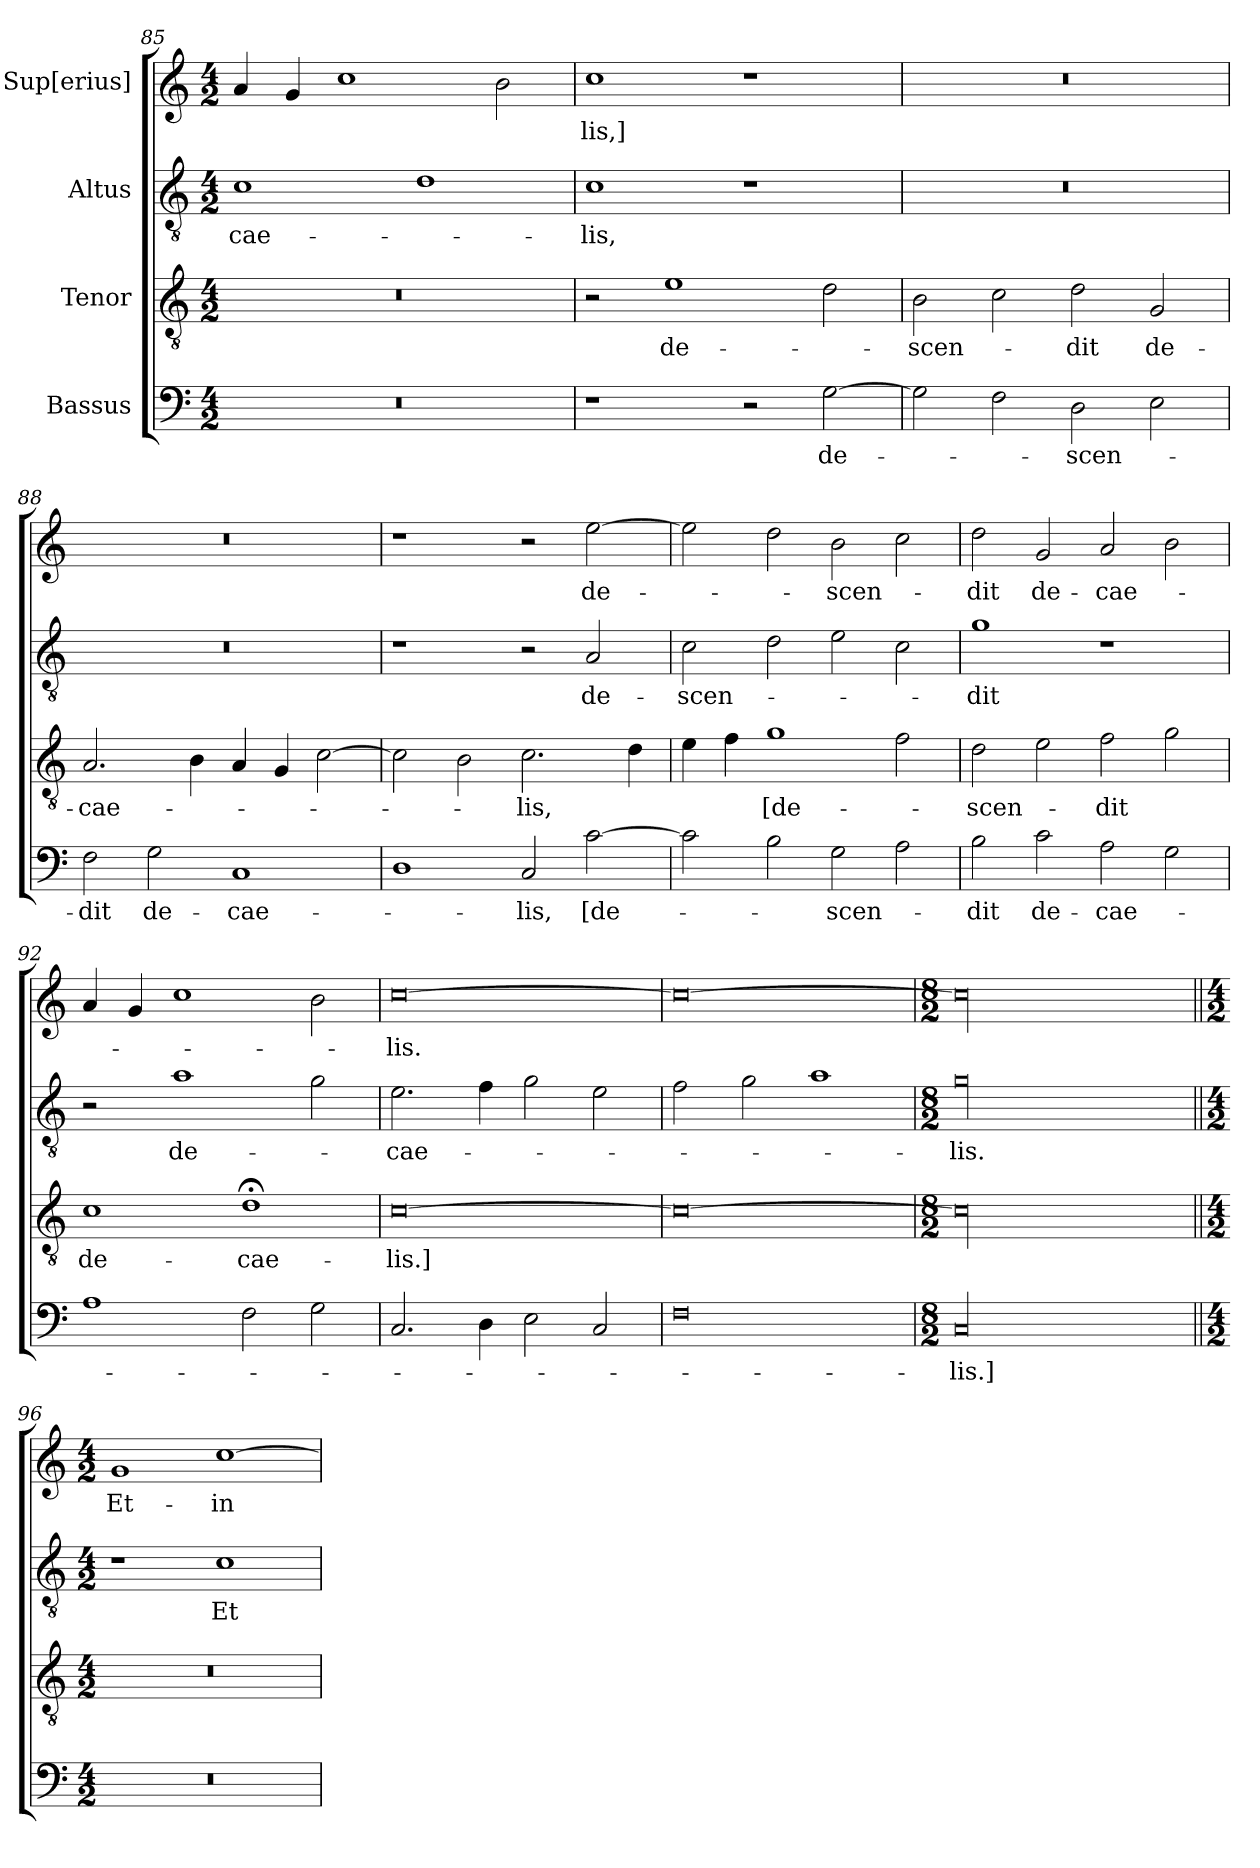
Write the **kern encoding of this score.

**kern	**text	**kern	**text	**kern	**text	**kern	**text
*part4	*part4	*part3	*part3	*part2	*part2	*part1	*part1
*staff4	*staff4	*staff3	*staff3	*staff2	*staff2	*staff1	*staff1
*I"Bassus	*	*I"Tenor	*	*I"Altus	*	*I"Sup[erius]	*
*clefF4	*	*clefGv2	*	*clefGv2	*	*clefG2	*
*k[]	*	*k[]	*	*k[]	*	*k[]	*
*M4/2	*	*M4/2	*	*M4/2	*	*M4/2	*
=85	=85	=85	=85	=85	=85	=85	=85
0r	.	0r	.	1c\	cae-	4a/	.
.	.	.	.	.	.	4g/	.
.	.	.	.	.	.	1cc\	.
.	.	.	.	1d\	.	.	.
.	.	.	.	.	.	2b\	.
=86	=86	=86	=86	=86	=86	=86	=86
1r	.	2r	.	1c\	-lis,	1cc\	-lis,]
.	.	1e\	de-	.	.	.	.
2r	.	.	.	1r	.	1r	.
[2G\	de-	2d\	.	.	.	.	.
=87	=87	=87	=87	=87	=87	=87	=87
2G\]	.	2B\	-scen-	0r	.	0r	.
2F\	.	2c\	.	.	.	.	.
2D\	-scen-	2d\	-dit	.	.	.	.
2E\	.	2G/	de-	.	.	.	.
=88	=88	=88	=88	=88	=88	=88	=88
2F\	-dit	2.A/	cae-	0r	.	0r	.
2G\	de-	.	.	.	.	.	.
.	.	4B\	.	.	.	.	.
1C/	cae-	4A/	.	.	.	.	.
.	.	4G/	.	.	.	.	.
.	.	[2c\	.	.	.	.	.
=89	=89	=89	=89	=89	=89	=89	=89
1D\	.	2c\]	.	1r	.	1r	.
.	.	2B\	.	.	.	.	.
2C/	-lis,	2.c\	-lis,	2r	.	2r	.
[2c\	[de-	.	.	2A/	de-	[2ee\	de-
.	.	4d\	.	.	.	.	.
=90	=90	=90	=90	=90	=90	=90	=90
2c\]	.	4e\	.	2c\	-scen-	2ee\]	.
.	.	4f\	.	.	.	.	.
2B\	.	1g\	[de-	2d\	.	2dd\	.
2G\	-scen-	.	.	2e\	.	2b\	-scen-
2A\	.	2f\	.	2c\	.	2cc\	.
=91	=91	=91	=91	=91	=91	=91	=91
2B\	-dit	2d\	-scen-	1g\	-dit	2dd\	-dit
2c\	de-	2e\	.	.	.	2g/	de-
2A\	cae-	2f\	-dit	1r	.	2a/	cae-
2G\	.	2g\	.	.	.	2b\	.
=92	=92	=92	=92	=92	=92	=92	=92
1A\	.	1c\	de-	2r	.	4a/	.
.	.	.	.	.	.	4g/	.
.	.	.	.	1a\	de-	1cc\	.
2F\	.	1d;<\	cae-	.	.	.	.
2G\	.	.	.	2g\	.	2b\	.
=93	=93	=93	=93	=93	=93	=93	=93
2.C/	.	[0c\	-lis.]	2.e\	cae-	[0cc\	-lis.
4D\	.	.	.	4f\	.	.	.
2E\	.	.	.	2g\	.	.	.
2C/	.	.	.	2e\	.	.	.
=94	=94	=94	=94	=94	=94	=94	=94
0F\	.	0c\_	.	2f\	.	0cc\_	.
.	.	.	.	2g\	.	.	.
.	.	.	.	1a\	.	.	.
=95	=95	=95	=95	=95	=95	=95	=95
*M8/2	*	*M8/2	*	*M8/2	*	*M8/2	*
00C/	-lis.]	00c\]	.	00g\	-lis.	00cc\]	.
=96||	=96||	=96||	=96||	=96||	=96||	=96||	=96||
*M4/2	*	*M4/2	*	*M4/2	*	*M4/2	*
0r	.	0r	.	1r	.	1g/	Et-
.	.	.	.	1c\	Et-	[1cc\	in-
=	=	=	=	=	=	=	=
*-	*-	*-	*-	*-	*-	*-	*-
